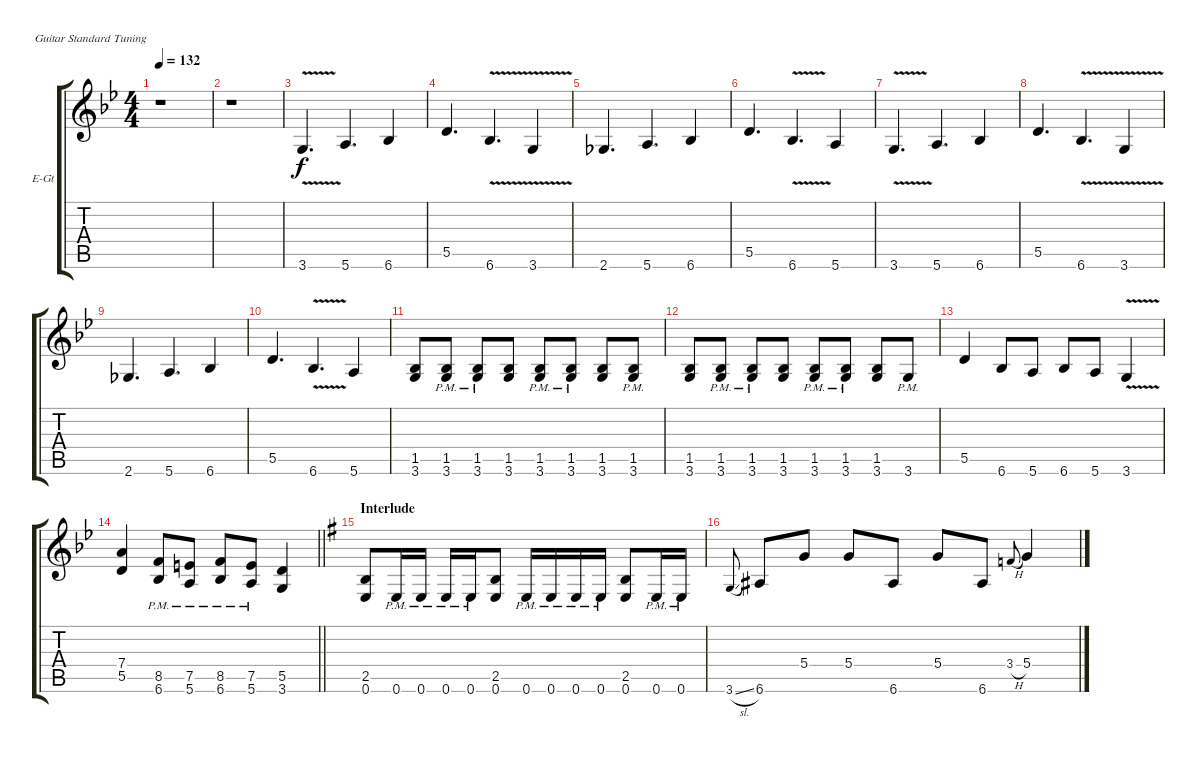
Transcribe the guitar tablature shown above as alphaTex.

\bracketExtendMode groupsimilarinstruments
\firstSystemTrackNameOrientation horizontal
\otherSystemsTrackNameOrientation horizontal
\track ("Guitar 2" "E-Gt") {instrument distortionguitar}
\staff {score tabs}
\tuning (E4 B3 G3 D3 A2 E2)
\ts (4 4)
\tempo 132
\clef g2
\ks bb
r.1{dy f} |
r.1 |
3.6{v}.4{d} 5.6.4{d} 6.6.4 |
5.5.4{d} 6.6{v}.4{d} 3.6{v}.4 |
2.6.4{d} 5.6.4{d} 6.6.4 |
5.5.4{d} 6.6{v}.4{d} 5.6.4 |
3.6{v}.4{d} 5.6.4{d} 6.6.4 |
5.5.4{d} 6.6{v}.4{d} 3.6{v}.4 |
2.6.4{d} 5.6.4{d} 6.6.4 |
5.5.4{d} 6.6{v}.4{d} 5.6.4 |
(1.5 3.6).8 (3.6{pm} 1.5{pm}).8 (3.6{pm} 1.5{pm}).8 (1.5 3.6).8 (3.6{pm} 1.5{pm}).8 (3.6{pm} 1.5{pm}).8 (1.5 3.6).8 (3.6{pm} 1.5{pm}).8 |
(1.5 3.6).8 (3.6{pm} 1.5{pm}).8 (3.6{pm} 1.5{pm}).8 (1.5 3.6).8 (3.6{pm} 1.5{pm}).8 (3.6{pm} 1.5{pm}).8 (1.5 3.6).8 3.6{pm}.8 |
5.5.4 6.6.8 5.6.8 6.6.8 5.6.8 3.6{v}.4 |
\barLineRight lightlight
(7.4 5.5).4 (8.5{pm} 6.6{pm}).8 (7.5{pm} 5.6{pm}).8 (8.5{pm} 6.6{pm}).8 (7.5{pm} 5.6{pm}).8 (5.5 3.6).4 |
\section ("" "Interlude")
\ks g
(2.5 0.6).8 0.6{pm}.16 0.6{pm}.16 0.6{pm}.16 0.6{pm}.16 (2.5 0.6).8 0.6{pm}.16 0.6{pm}.16 0.6{pm}.16 0.6{pm}.16 (2.5 0.6).8 0.6{pm}.16 0.6{pm}.16 |
3.6{sl}.8{gr onbeat} 6.6.8 5.4.8 5.4.8 6.6.8 5.4.8 6.6.8 3.4{h}.8{gr onbeat} 5.4.4
